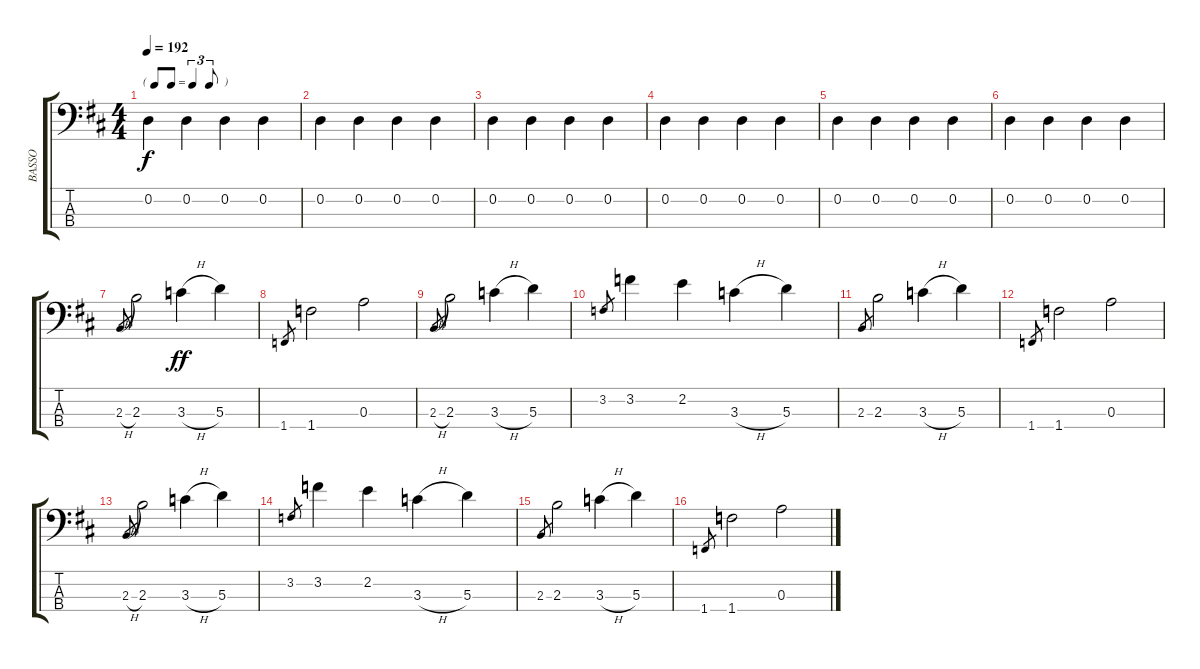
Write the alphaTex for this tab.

\track ("BASSO" "BASSO") {instrument electricbassfinger}
\staff {score tabs}
\tuning (G2 D2 A1 E1) {hide}
\ts (4 4)
\tf triplet8th
\tempo 192
\clef f4
\ks d
0.2.4{dy f} 0.2.4 0.2.4 0.2.4 |
0.2.4 0.2.4 0.2.4 0.2.4 |
0.2.4 0.2.4 0.2.4 0.2.4 |
0.2.4 0.2.4 0.2.4 0.2.4 |
0.2.4 0.2.4 0.2.4 0.2.4 |
0.2.4 0.2.4 0.2.4 0.2.4 |
2.3{h}.8{gr} 2.3.2{ot 8vb} 3.3{h}.4{ot 8vb dy ff} 5.3.4{ot 8vb} |
1.4.8{gr} 1.4.2{ot 8vb} 0.3.2{ot 8vb} |
2.3{h}.8{gr} 2.3.2{ot 8vb} 3.3{h}.4{ot 8vb} 5.3.4{ot 8vb} |
3.2.8{gr} 3.2.4{ot 8vb} 2.2.4{ot 8vb} 3.3{h}.4{ot 8vb} 5.3.4{ot 8vb} |
2.3.8{gr} 2.3.2{ot 8vb} 3.3{h}.4{ot 8vb} 5.3.4{ot 8vb} |
1.4.8{gr} 1.4.2{ot 8vb} 0.3.2{ot 8vb} |
2.3{h}.8{gr} 2.3.2{ot 8vb} 3.3{h}.4{ot 8vb} 5.3.4{ot 8vb} |
3.2.8{gr} 3.2.4{ot 8vb} 2.2.4{ot 8vb} 3.3{h}.4{ot 8vb} 5.3.4{ot 8vb} |
2.3.8{gr} 2.3.2{ot 8vb} 3.3{h}.4{ot 8vb} 5.3.4{ot 8vb} |
1.4.8{gr} 1.4.2{ot 8vb} 0.3.2{ot 8vb}
